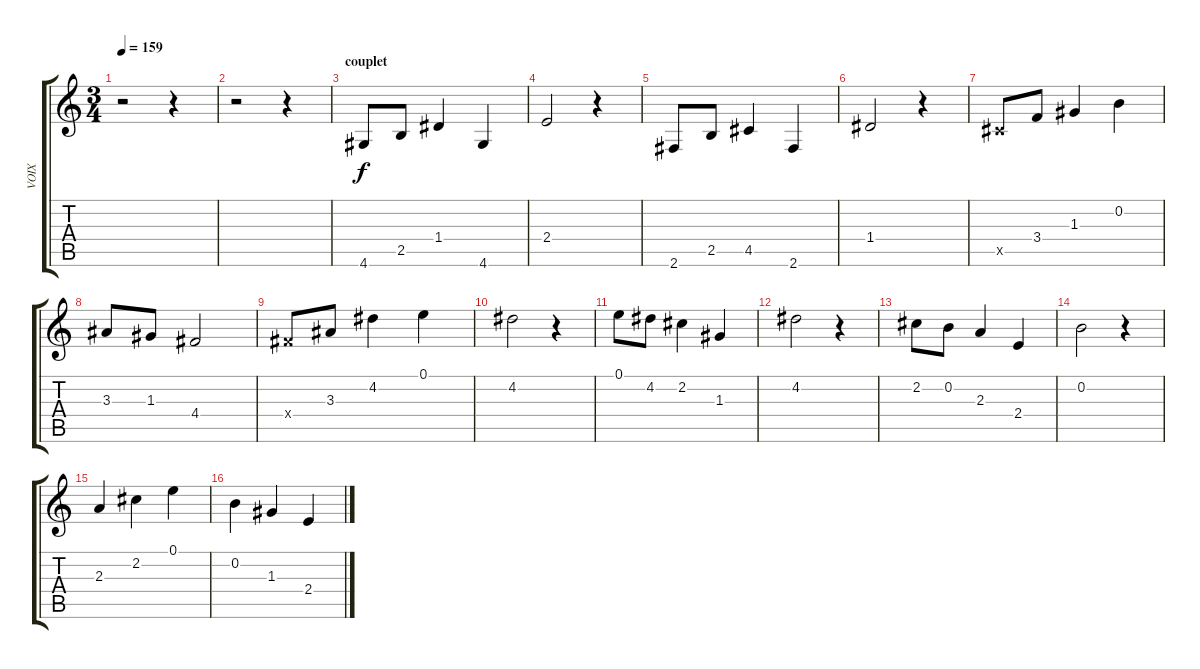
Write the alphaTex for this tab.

\track ("VOIX" "VOIX") {instrument electricguitarjazz}
\staff {score tabs}
\tuning (E4 B3 G3 D3 A2 E2) {hide}
\ts (3 4)
\tempo 159
\clef g2
\ks c
r.2{dy f} r.4 |
r.2 r.4 |
\section ("" "couplet")
4.6.8 2.5.8 1.4.4 4.6.4 |
2.4.2 r.4 |
2.6.8 2.5.8 4.5.4 2.6.4 |
1.4.2 r.4 |
4.5{x}.8 3.4.8 1.3.4 0.2.4 |
3.3.8 1.3.8 4.4.2 |
4.4{x}.8 3.3.8 4.2.4 0.1.4 |
4.2.2 r.4 |
0.1.8 4.2.8 2.2.4 1.3.4 |
4.2.2 r.4 |
2.2.8 0.2.8 2.3.4 2.4.4 |
0.2.2 r.4 |
2.3.4 2.2.4 0.1.4 |
0.2.4 1.3.4 2.4.4
